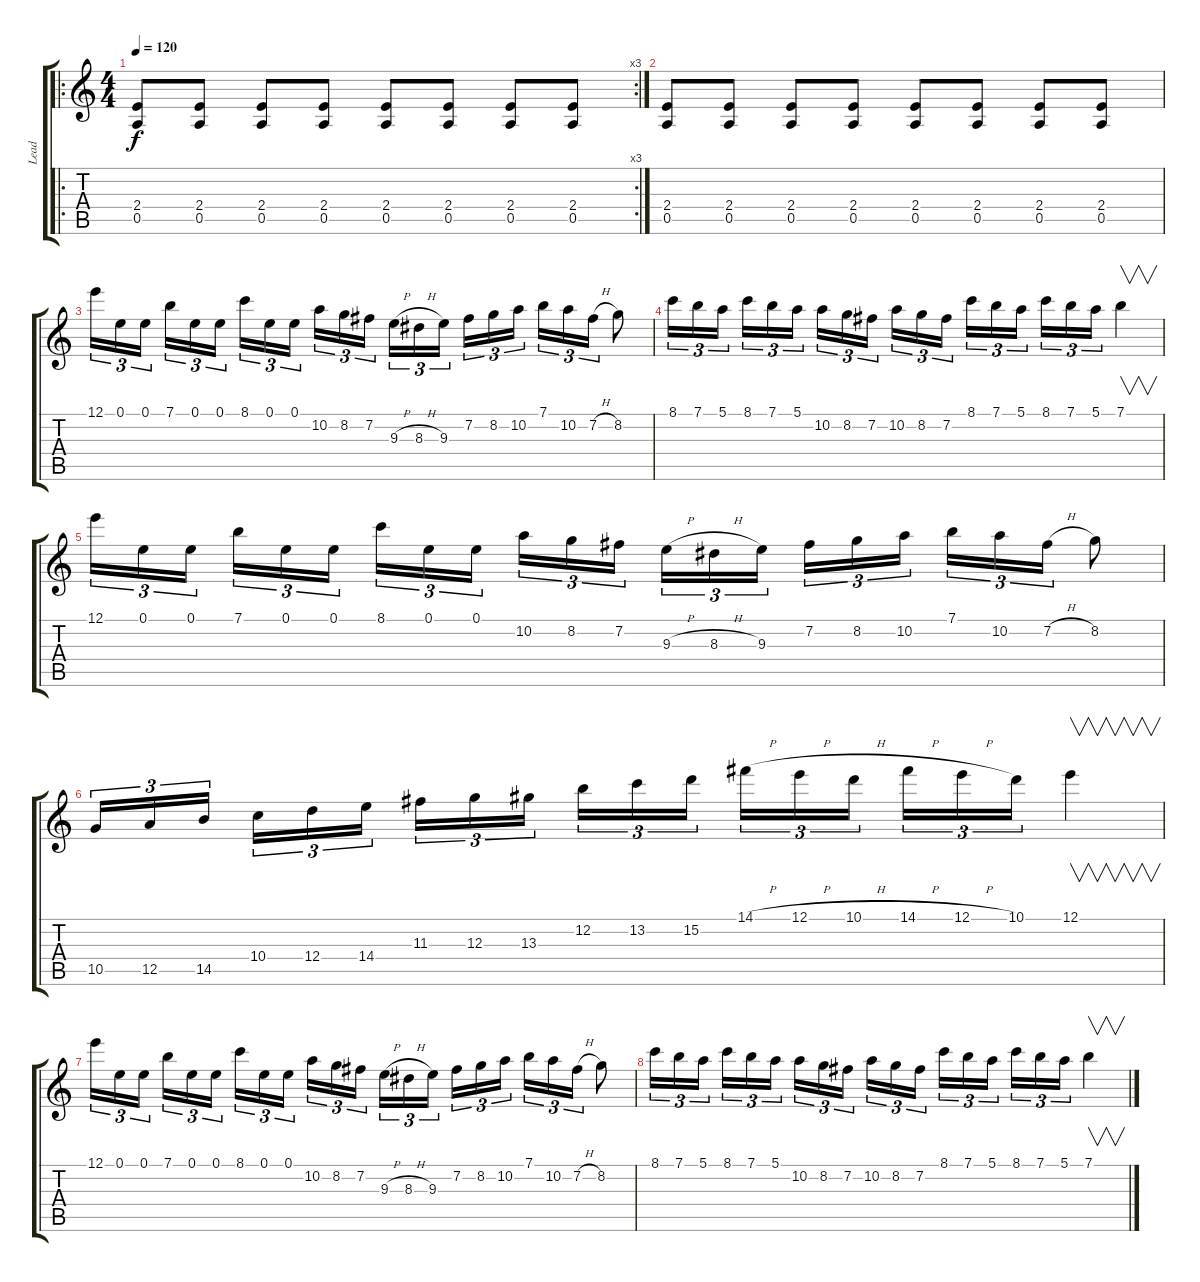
\track ("Lead" "Lead") {instrument distortionguitar}
\staff {score tabs}
\tuning (E4 B3 G3 D3 A2 E2) {hide}
\ro
\rc 3
\ts (4 4)
\tempo 120
\clef g2
\ks c
(2.4 0.5).8{dy f instrument distortionguitar} (2.4 0.5).8 (2.4 0.5).8 (2.4 0.5).8 (2.4 0.5).8 (2.4 0.5).8 (2.4 0.5).8 (2.4 0.5).8 |
(2.4 0.5).8 (2.4 0.5).8 (2.4 0.5).8 (2.4 0.5).8 (2.4 0.5).8 (2.4 0.5).8 (2.4 0.5).8 (2.4 0.5).8 |
12.1.16{tu (3 2)} 0.1.16{tu (3 2)} 0.1.16{tu (3 2)} 7.1.16{tu (3 2)} 0.1.16{tu (3 2)} 0.1.16{tu (3 2)} 8.1.16{tu (3 2)} 0.1.16{tu (3 2)} 0.1.16{tu (3 2)} 10.2.16{tu (3 2)} 8.2.16{tu (3 2)} 7.2.16{tu (3 2)} 9.3{h}.16{tu (3 2)} 8.3{h}.16{tu (3 2)} 9.3.16{tu (3 2)} 7.2.16{tu (3 2)} 8.2.16{tu (3 2)} 10.2.16{tu (3 2)} 7.1.16{tu (3 2)} 10.2.16{tu (3 2)} 7.2{h}.16{tu (3 2)} 8.2.8 |
8.1.16{tu (3 2)} 7.1.16{tu (3 2)} 5.1.16{tu (3 2)} 8.1.16{tu (3 2)} 7.1.16{tu (3 2)} 5.1.16{tu (3 2)} 10.2.16{tu (3 2)} 8.2.16{tu (3 2)} 7.2.16{tu (3 2)} 10.2.16{tu (3 2)} 8.2.16{tu (3 2)} 7.2.16{tu (3 2)} 8.1.16{tu (3 2)} 7.1.16{tu (3 2)} 5.1.16{tu (3 2)} 8.1.16{tu (3 2)} 7.1.16{tu (3 2)} 5.1.16{tu (3 2)} 7.1.4{v} |
12.1.16{tu (3 2)} 0.1.16{tu (3 2)} 0.1.16{tu (3 2)} 7.1.16{tu (3 2)} 0.1.16{tu (3 2)} 0.1.16{tu (3 2)} 8.1.16{tu (3 2)} 0.1.16{tu (3 2)} 0.1.16{tu (3 2)} 10.2.16{tu (3 2)} 8.2.16{tu (3 2)} 7.2.16{tu (3 2)} 9.3{h}.16{tu (3 2)} 8.3{h}.16{tu (3 2)} 9.3.16{tu (3 2)} 7.2.16{tu (3 2)} 8.2.16{tu (3 2)} 10.2.16{tu (3 2)} 7.1.16{tu (3 2)} 10.2.16{tu (3 2)} 7.2{h}.16{tu (3 2)} 8.2.8 |
10.5.16{tu (3 2)} 12.5.16{tu (3 2)} 14.5.16{tu (3 2)} 10.4.16{tu (3 2)} 12.4.16{tu (3 2)} 14.4.16{tu (3 2)} 11.3.16{tu (3 2)} 12.3.16{tu (3 2)} 13.3.16{tu (3 2)} 12.2.16{tu (3 2)} 13.2.16{tu (3 2)} 15.2.16{tu (3 2)} 14.1{h}.16{tu (3 2)} 12.1{h}.16{tu (3 2)} 10.1{h}.16{tu (3 2)} 14.1{h}.16{tu (3 2)} 12.1{h}.16{tu (3 2)} 10.1.16{tu (3 2)} 12.1.4{v} |
12.1.16{tu (3 2)} 0.1.16{tu (3 2)} 0.1.16{tu (3 2)} 7.1.16{tu (3 2)} 0.1.16{tu (3 2)} 0.1.16{tu (3 2)} 8.1.16{tu (3 2)} 0.1.16{tu (3 2)} 0.1.16{tu (3 2)} 10.2.16{tu (3 2)} 8.2.16{tu (3 2)} 7.2.16{tu (3 2)} 9.3{h}.16{tu (3 2)} 8.3{h}.16{tu (3 2)} 9.3.16{tu (3 2)} 7.2.16{tu (3 2)} 8.2.16{tu (3 2)} 10.2.16{tu (3 2)} 7.1.16{tu (3 2)} 10.2.16{tu (3 2)} 7.2{h}.16{tu (3 2)} 8.2.8 |
8.1.16{tu (3 2)} 7.1.16{tu (3 2)} 5.1.16{tu (3 2)} 8.1.16{tu (3 2)} 7.1.16{tu (3 2)} 5.1.16{tu (3 2)} 10.2.16{tu (3 2)} 8.2.16{tu (3 2)} 7.2.16{tu (3 2)} 10.2.16{tu (3 2)} 8.2.16{tu (3 2)} 7.2.16{tu (3 2)} 8.1.16{tu (3 2)} 7.1.16{tu (3 2)} 5.1.16{tu (3 2)} 8.1.16{tu (3 2)} 7.1.16{tu (3 2)} 5.1.16{tu (3 2)} 7.1.4{v}
